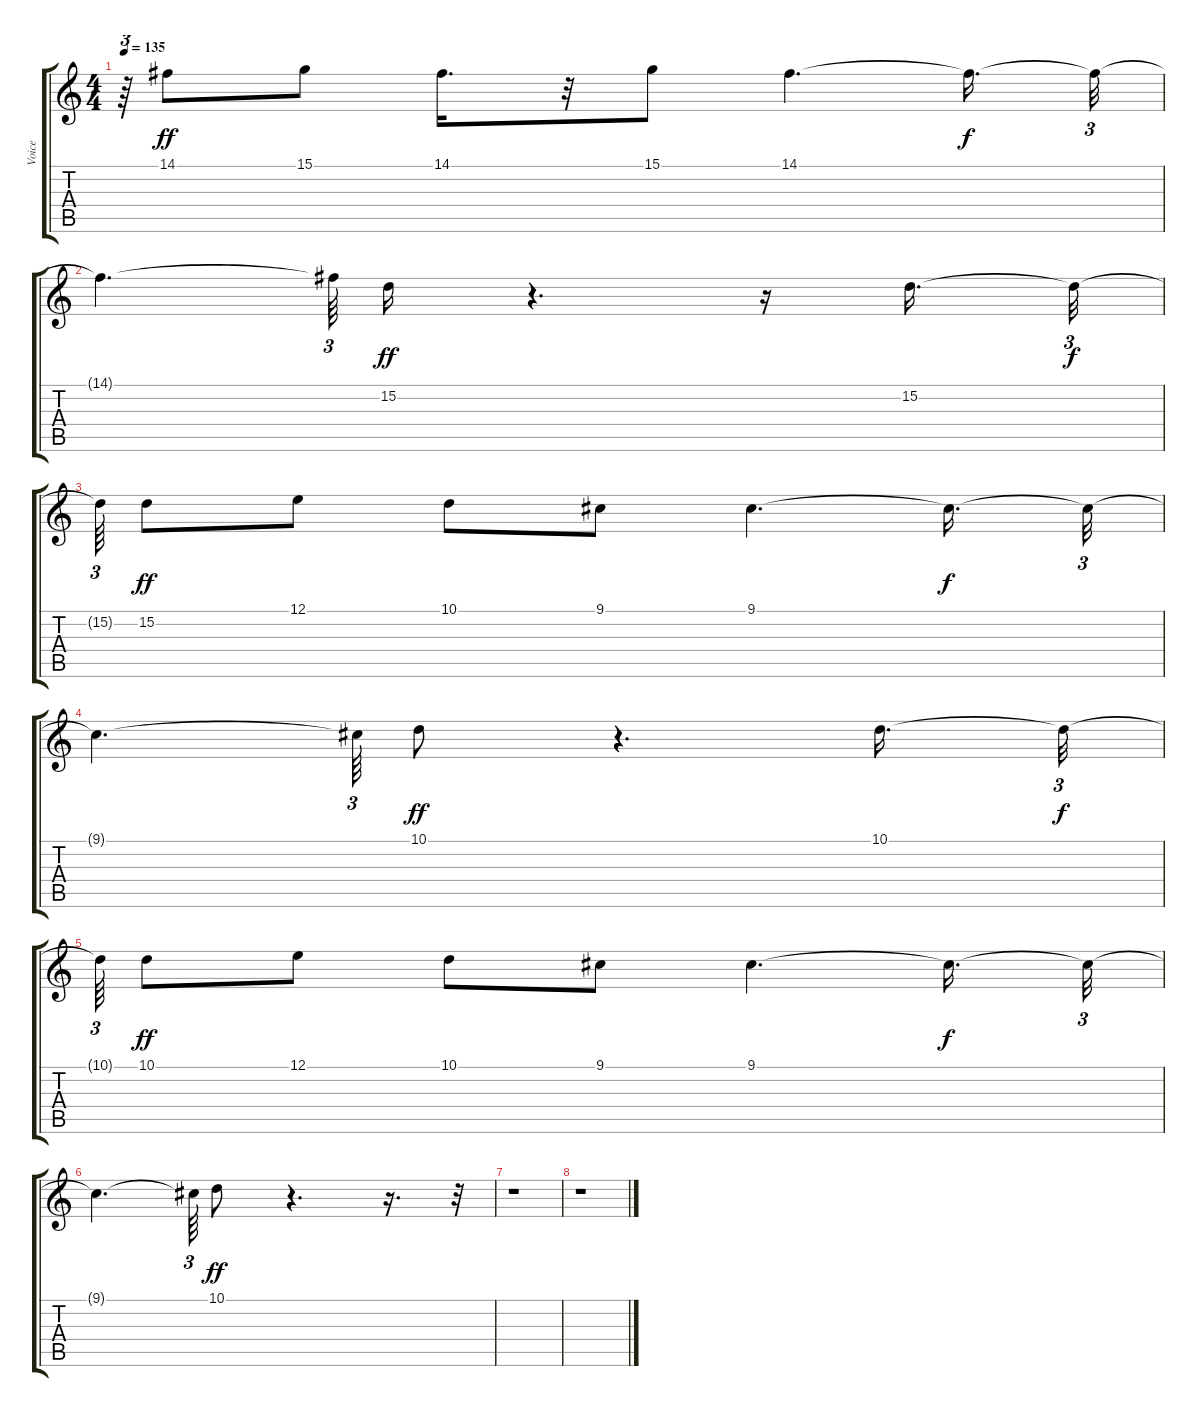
\track ("Voice" "Voice") {instrument flute}
\staff {score tabs}
\tuning (E4 B3 G3 D3 A2 E2) {hide}
\ts (4 4)
\tempo 135
\clef g2
\ks c
r.64{tu (3 2) dy ff} 14.1.8 15.1.8 14.1.16{d} r.32 15.1.8 14.1.4{d} 14.1{t}.16{d dy f} 14.1{t}.32{tu (3 2)} |
14.1{t}.4{d} 14.1{t}.64{tu (3 2)} 15.2.16{dy ff} r.4{d} r.16 15.2.16{d} 15.2{t}.32{tu (3 2) dy f} |
15.2{t}.64{tu (3 2)} 15.2.8{dy ff} 12.1.8 10.1.8 9.1.8 9.1.4{d} 9.1{t}.16{d dy f} 9.1{t}.32{tu (3 2)} |
9.1{t}.4{d} 9.1{t}.64{tu (3 2)} 10.1.8{dy ff} r.4{d} 10.1.16{d} 10.1{t}.32{tu (3 2) dy f} |
10.1{t}.64{tu (3 2)} 10.1.8{dy ff} 12.1.8 10.1.8 9.1.8 9.1.4{d} 9.1{t}.16{d dy f} 9.1{t}.32{tu (3 2)} |
9.1{t}.4{d} 9.1{t}.64{tu (3 2)} 10.1.8{dy ff} r.4{d} r.16{d} r.32{tu (3 2)} |
r.1 |
r.1
